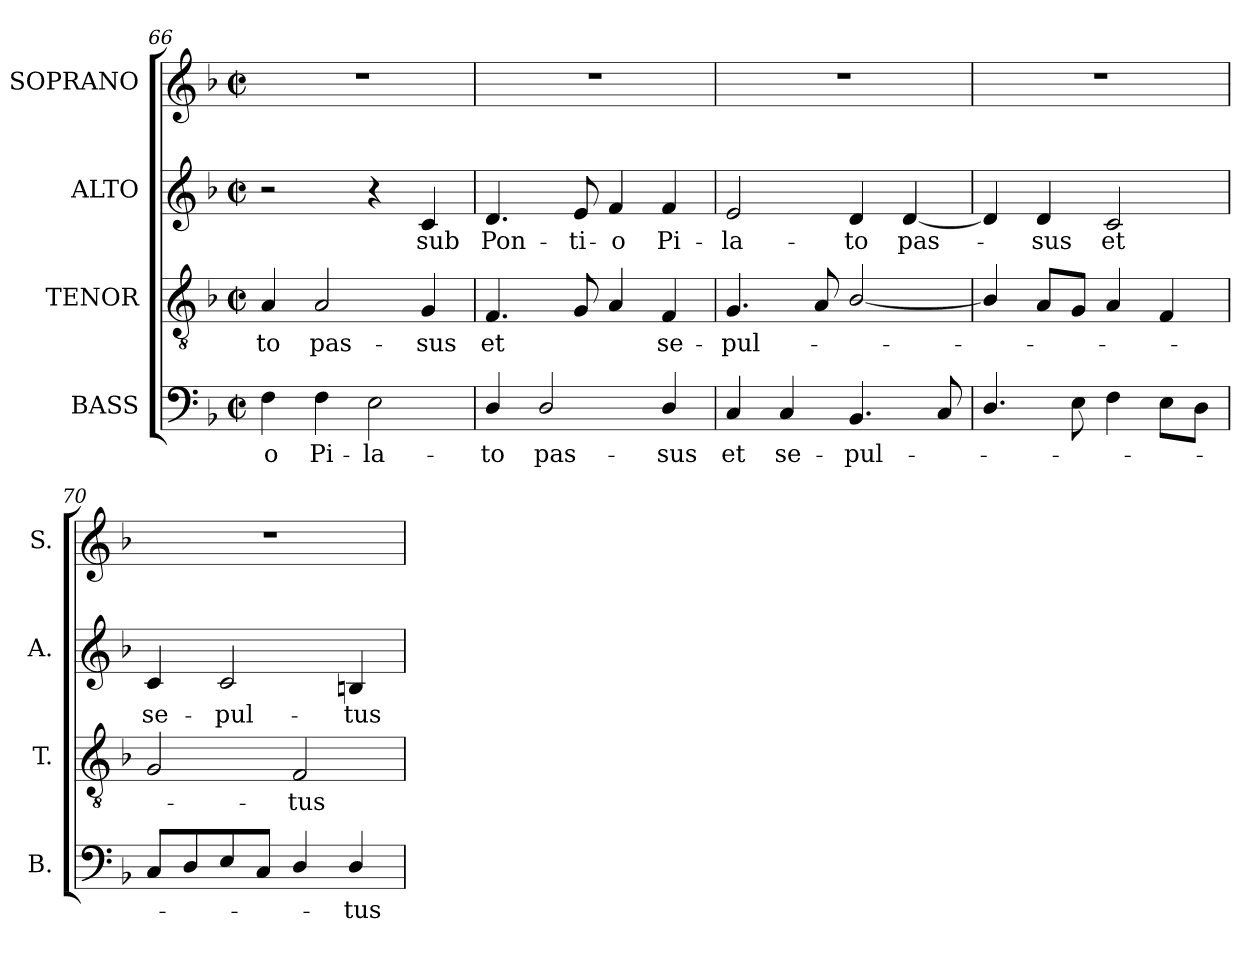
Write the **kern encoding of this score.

**kern	**text	**kern	**text	**kern	**text	**kern
*part4	*part4	*part3	*part3	*part2	*part2	*part1
*staff4	*staff4	*staff3	*staff3	*staff2	*staff2	*staff1
*I"BASS	*	*I"TENOR	*	*I"ALTO	*	*I"SOPRANO
*I'B.	*	*I'T.	*	*I'A.	*	*I'S.
!!LO:LB:g=z
*clefF4	*	*clefGv2	*	*clefG2	*	*clefG2
*	*	*ITrd7c12	*	*	*	*
*k[b-]	*	*k[b-]	*	*k[b-]	*	*k[b-]
*F:	*	*F:	*	*F:	*	*F:
*M2/2	*	*M2/2	*	*M2/2	*	*M2/2
*met(c|)	*	*met(c|)	*	*met(c|)	*	*met(c|)
=66	=66	=66	=66	=66	=66	=66
!	!LO:LY:b:color=#000000	!	!	!	!	!
!	!	!	!LO:LY:b:color=#000000	!	!	!
4Fi\	-o	4AAi/	-to	2r	.	1r
!	!LO:LY:b:color=#000000	!	!	!	!	!
!	!	!	!LO:LY:b:color=#000000	!	!	!
4Fi\	Pi-	2AAi/	pas-	.	.	.
!	!LO:LY:b:color=#000000	!	!	!	!	!
2Ei\	-la-	.	.	4r	.	.
!	!	!	!LO:LY:b:color=#000000	!	!	!
!	!	!	!	!	!LO:LY:b:color=#000000	!
.	.	4GGi/	-sus	4ci/	sub	.
=67	=67	=67	=67	=67	=67	=67
!	!LO:LY:b:color=#000000	!	!	!	!	!
!	!	!	!LO:LY:b:color=#000000	!	!	!
!	!	!	!	!	!LO:LY:b:color=#000000	!
4Di/	-to	4.FFi/	et	4.di/	Pon-	1r
!	!LO:LY:b:color=#000000	!	!	!	!	!
2Di/	pas-	.	.	.	.	.
!	!	!	!	!	!LO:LY:b:color=#000000	!
.	.	8GGi/	.	8ei/	-ti-	.
!	!	!	!	!	!LO:LY:b:color=#000000	!
.	.	4AAi/	.	4fi/	-o	.
!	!LO:LY:b:color=#000000	!	!	!	!	!
!	!	!	!LO:LY:b:color=#000000	!	!	!
!	!	!	!	!	!LO:LY:b:color=#000000	!
4Di/	-sus	4FFi/	se-	4fi/	Pi-	.
=68	=68	=68	=68	=68	=68	=68
!	!LO:LY:b:color=#000000	!	!	!	!	!
!	!	!	!LO:LY:b:color=#000000	!	!	!
!	!	!	!	!	!LO:LY:b:color=#000000	!
4Ci/	et	4.GGi/	-pul-	2ei/	-la-	1r
!	!LO:LY:b:color=#000000	!	!	!	!	!
4Ci/	se-	.	.	.	.	.
.	.	8AAi/	.	.	.	.
!	!LO:LY:b:color=#000000	!	!	!	!	!
!	!	!	!	!	!LO:LY:b:color=#000000	!
4.BB-i/	-pul-	[2BB-i/	.	4di/	-to	.
!	!	!	!	!	!LO:LY:b:color=#000000	!
.	.	.	.	[4di/	pas-	.
8Ci/	.	.	.	.	.	.
=69	=69	=69	=69	=69	=69	=69
4.Di/	.	4BB-i/]	.	4di/]	.	1r
!	!	!	!	!	!LO:LY:b:color=#000000	!
.	.	8AAi/L	.	4di/	-sus	.
8Ei\	.	8GGi/J	.	.	.	.
!	!	!	!	!	!LO:LY:b:color=#000000	!
4Fi\	.	4AAi/	.	2ci/	et	.
8Ei\L	.	4FFi/	.	.	.	.
8Di\J	.	.	.	.	.	.
=70	=70	=70	=70	=70	=70	=70
!	!	!	!	!	!LO:LY:b:color=#000000	!
8Ci/L	.	2GGi/	.	4ci/	se-	1r
8Di/	.	.	.	.	.	.
!	!	!	!	!	!LO:LY:b:color=#000000	!
8Ei/	.	.	.	2ci/	-pul-	.
8Ci/J	.	.	.	.	.	.
!	!	!	!LO:LY:b:color=#000000	!	!	!
4Di/	.	2FFi/	-tus	.	.	.
!	!LO:LY:b:color=#000000	!	!	!	!	!
!	!	!	!	!	!LO:LY:b:color=#000000	!
4Di/	-tus	.	.	4Bni/	-tus	.
=	=	=	=	=	=	=
*-	*-	*-	*-	*-	*-	*-
